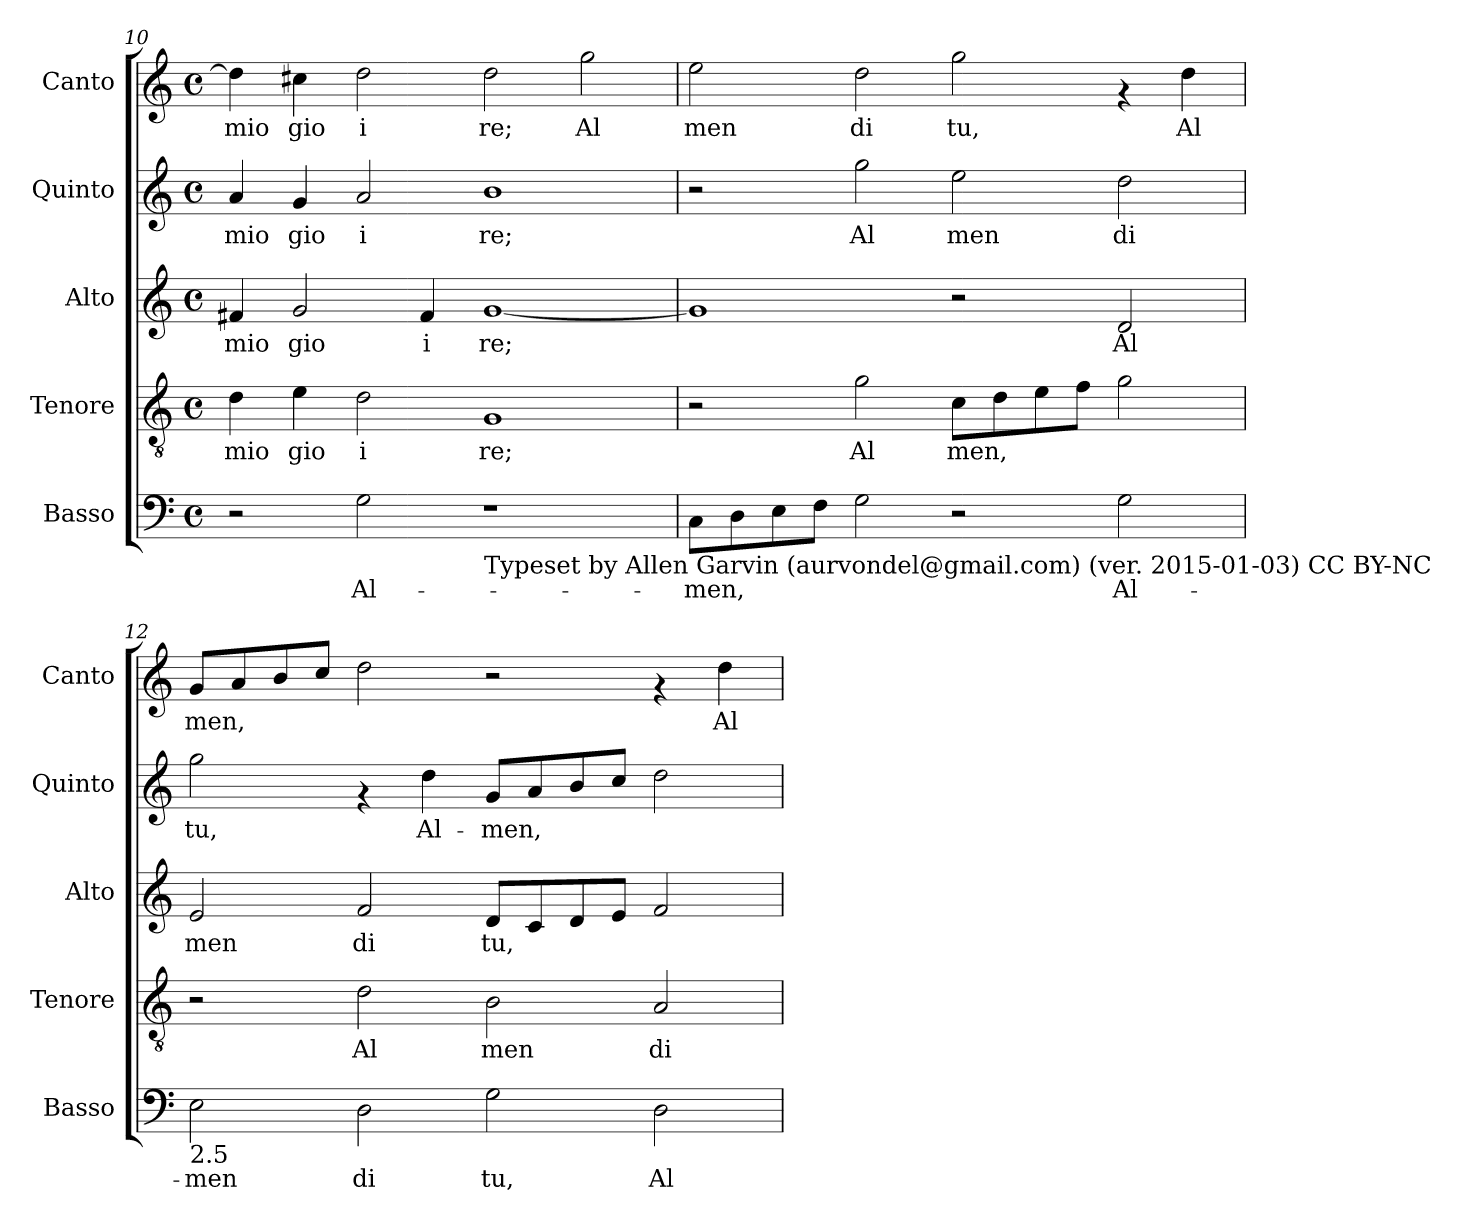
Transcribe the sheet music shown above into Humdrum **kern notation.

**kern	**text	**kern	**text	**kern	**text	**kern	**text	**kern	**text
*part5	*part5	*part4	*part4	*part3	*part3	*part2	*part2	*part1	*part1
*staff5	*staff5	*staff4	*staff4	*staff3	*staff3	*staff2	*staff2	*staff1	*staff1
*I"Basso	*	*I"Tenore	*	*I"Alto	*	*I"Quinto	*	*I"Canto	*
*I'Basso	*	*I'Tenore	*	*I'Alto	*	*I'Quinto	*	*I'Canto	*
*clefF4	*	*clefGv2	*	*clefG2	*	*clefG2	*	*clefG2	*
*k[]	*	*k[]	*	*k[]	*	*k[]	*	*k[]	*
*C:	*	*C:	*	*C:	*	*C:	*	*C:	*
*M4/4	*	*M4/4	*	*M4/4	*	*M4/4	*	*M4/4	*
*met(c)	*	*met(c)	*	*met(c)	*	*met(c)	*	*met(c)	*
=10	=10	=10	=10	=10	=10	=10	=10	=10	=10
!	!	!	!LO:LY:b:cj	!	!LO:LY:b:cj	!	!LO:LY:b:cj	!	!LO:LY:b:cj
2r	.	4d\	mio	4f#X/	mio	4a/	mio	4dd\]	mio
!	!	!	!LO:LY:b:cj	!	!LO:LY:b:cj	!	!LO:LY:b:cj	!	!LO:LY:b:cj
.	.	4e\	gio	2g/	gio	4g/	gio	4cc#X\	gio
!	!LO:LY:b:cj	!	!LO:LY:b:cj	!	!	!	!LO:LY:b:cj	!	!LO:LY:b:cj
2G\	Al-	2d\	i	.	.	2a/	i	2dd\	i
!	!	!	!	!	!LO:LY:b:cj	!	!	!	!
.	.	.	.	4f#/	i	.	.	.	.
!LO:TX:b:t=Typeset by Allen Garvin (aurvondel@gmail.com) (ver. 2015-01-03) CC BY-NC	!	!	!	!	!	!	!	!	!
!	!	!	!LO:LY:b:cj	!	!LO:LY:b:cj	!	!LO:LY:b:cj	!	!LO:LY:b:cj
1r	.	1G	re;	[<1g	re;	1b	re;	2dd\	re;
!	!	!	!	!	!	!	!	!	!LO:LY:b:cj
.	.	.	.	.	.	.	.	2gg\	Al
=11	=11	=11	=11	=11	=11	=11	=11	=11	=11
!	!LO:LY:b:cj	!	!	!	!LO:LY:b:cj	!	!	!	!LO:LY:b:cj
8C\L	-men,	2r	.	1g]	.	2r	.	2ee\	men
!	!LO:LY:b:cj	!	!	!	!	!	!	!	!
8D\	.	.	.	.	.	.	.	.	.
!	!LO:LY:b:cj	!	!	!	!	!	!	!	!
8E\	.	.	.	.	.	.	.	.	.
!	!LO:LY:b:cj	!	!	!	!	!	!	!	!
8F\J	.	.	.	.	.	.	.	.	.
!	!LO:LY:b:cj	!	!LO:LY:b:cj	!	!	!	!LO:LY:b:cj	!	!LO:LY:b:cj
2G\	.	2g\	Al	.	.	2gg\	Al	2dd\	di
!	!	!	!LO:LY:b:cj	!	!	!	!LO:LY:b:cj	!	!LO:LY:b:cj
2r	.	8c\L	men,	2r	.	2ee\	men	2gg\	tu,
!	!	!	!LO:LY:b:cj	!	!	!	!	!	!
.	.	8d\	.	.	.	.	.	.	.
!	!	!	!LO:LY:b:cj	!	!	!	!	!	!
.	.	8e\	.	.	.	.	.	.	.
!	!	!	!LO:LY:b:cj	!	!	!	!	!	!
.	.	8f\J	.	.	.	.	.	.	.
!	!LO:LY:b:cj	!	!LO:LY:b:cj	!	!LO:LY:b:cj	!	!LO:LY:b:cj	!	!
2G\	Al-	2g\	.	2d/	Al	2dd\	di	4rf	.
!	!	!	!	!	!	!	!	!	!LO:LY:b:cj
.	.	.	.	.	.	.	.	4dd\	Al
!!LO:PB:g=z
=12	=12	=12	=12	=12	=12	=12	=12	=12	=12
!LO:TX:b:t=2.5	!	!	!	!	!	!	!	!	!
!	!LO:LY:b:cj	!	!	!	!LO:LY:b:cj	!	!LO:LY:b:cj	!	!LO:LY:b:cj
2E\	-men	2r	.	2e/	men	2gg\	tu,	8g/L	men,
!	!	!	!	!	!	!	!	!	!LO:LY:b:cj
.	.	.	.	.	.	.	.	8a/	.
!	!	!	!	!	!	!	!	!	!LO:LY:b:cj
.	.	.	.	.	.	.	.	8b/	.
!	!	!	!	!	!	!	!	!	!LO:LY:b:cj
.	.	.	.	.	.	.	.	8cc/J	.
!	!LO:LY:b:cj	!	!LO:LY:b:cj	!	!LO:LY:b:cj	!	!	!	!LO:LY:b:cj
2D\	di	2d\	Al	2f/	di	4rf	.	2dd\	.
!	!	!	!	!	!	!	!LO:LY:b:cj	!	!
.	.	.	.	.	.	4dd\	Al-	.	.
!	!LO:LY:b:cj	!	!LO:LY:b:cj	!	!LO:LY:b:cj	!	!LO:LY:b:cj	!	!
2G\	tu,	2B\	men	8d/L	tu,	8g/L	-men,	2r	.
!	!	!	!	!	!LO:LY:b:cj	!	!LO:LY:b:cj	!	!
.	.	.	.	8c/	.	8a/	.	.	.
!	!	!	!	!	!LO:LY:b:cj	!	!LO:LY:b:cj	!	!
.	.	.	.	8d/	.	8b/	.	.	.
!	!	!	!	!	!LO:LY:b:cj	!	!LO:LY:b:cj	!	!
.	.	.	.	8e/J	.	8cc/J	.	.	.
!	!LO:LY:b:cj	!	!LO:LY:b:cj	!	!LO:LY:b:cj	!	!LO:LY:b:cj	!	!
2D\	Al	2A/	di	2f/	.	2dd\	.	4rf	.
!	!	!	!	!	!	!	!	!	!LO:LY:b:cj
.	.	.	.	.	.	.	.	4dd\	Al-
=	=	=	=	=	=	=	=	=	=
*-	*-	*-	*-	*-	*-	*-	*-	*-	*-
